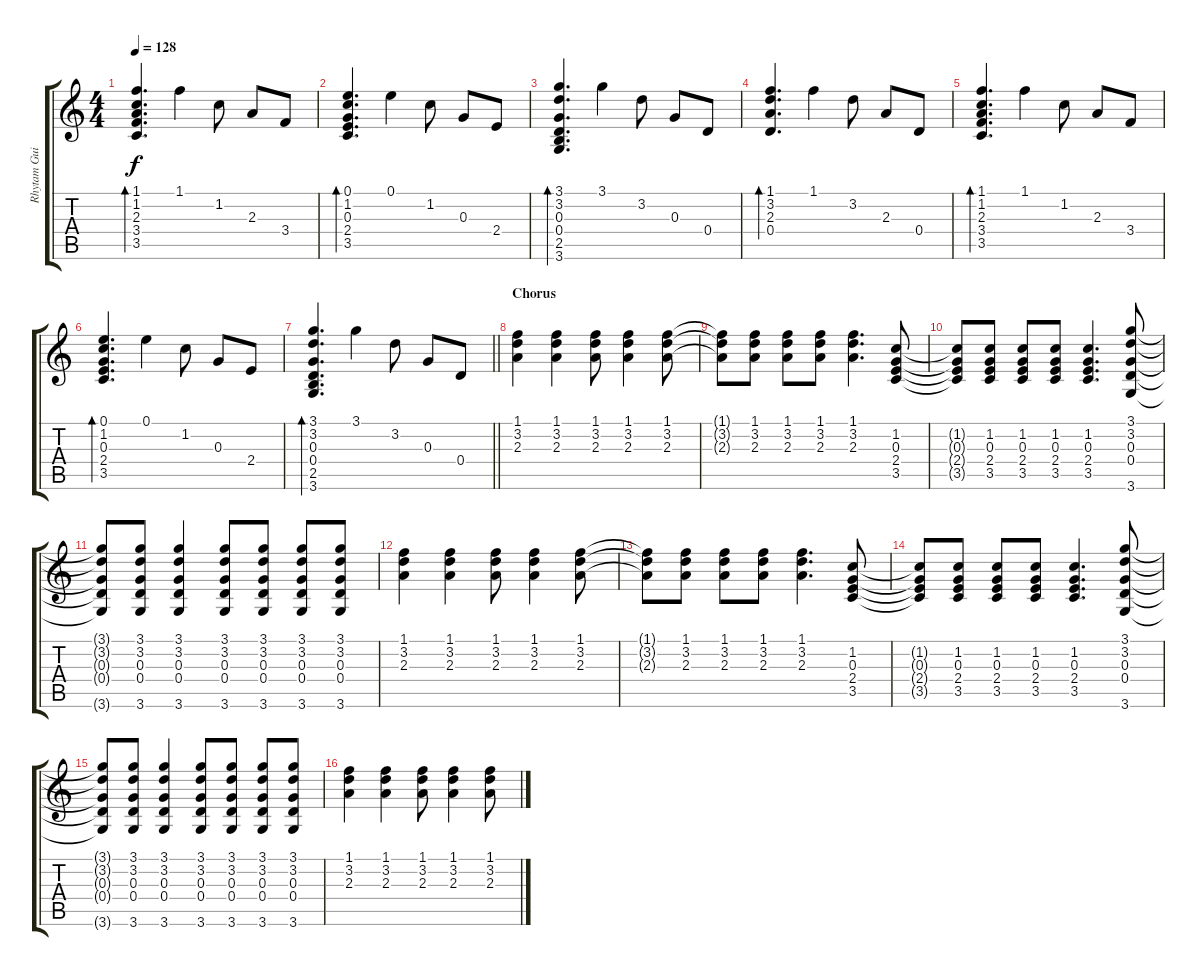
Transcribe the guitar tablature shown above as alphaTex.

\track ("Rhytam Guitar" "Rhytam Gui") {instrument electricguitarclean}
\staff {score tabs}
\tuning (E4 B3 G3 D3 A2 E2) {hide}
\ts (4 4)
\tempo 128
\clef g2
\ks c
(1.1 1.2 2.3 3.4 3.5).4{d bd 480 dy f} 1.1.4 1.2.8 2.3.8 3.4.8 |
(0.1 1.2 0.3 2.4 3.5).4{d bd 480} 0.1.4 1.2.8 0.3.8 2.4.8 |
(3.1 3.2 0.3 0.4 2.5 3.6).4{d bd 480} 3.1.4 3.2.8 0.3.8 0.4.8 |
(1.1 3.2 2.3 0.4).4{d bd 480} 1.1.4 3.2.8 2.3.8 0.4.8 |
(1.1 1.2 2.3 3.4 3.5).4{d bd 480} 1.1.4 1.2.8 2.3.8 3.4.8 |
(0.1 1.2 0.3 2.4 3.5).4{d bd 480} 0.1.4 1.2.8 0.3.8 2.4.8 |
\barLineRight lightlight
(3.1 3.2 0.3 0.4 2.5 3.6).4{d bd 480} 3.1.4 3.2.8 0.3.8 0.4.8 |
\section ("" "Chorus")
(1.1 3.2 2.3).4{volume 10 instrument overdrivenguitar} (1.1 3.2 2.3).4 (1.1 3.2 2.3).8 (1.1 3.2 2.3).4 (1.1 3.2 2.3).8 |
(1.1{t} 3.2{t} 2.3{t}).8 (1.1 3.2 2.3).8 (1.1 3.2 2.3).8 (1.1 3.2 2.3).8 (1.1 3.2 2.3).4{d} (1.2 0.3 2.4 3.5).8 |
(1.2{t} 0.3{t} 2.4{t} 3.5{t}).8 (1.2 0.3 2.4 3.5).8 (1.2 0.3 2.4 3.5).8 (1.2 0.3 2.4 3.5).8 (1.2 0.3 2.4 3.5).4{d} (3.1 3.2 0.3 0.4 3.6).8 |
(3.1{t} 3.2{t} 0.3{t} 0.4{t} 3.6{t}).8 (3.1 3.2 0.3 0.4 3.6).8 (3.1 3.2 0.3 0.4 3.6).4 (3.1 3.2 0.3 0.4 3.6).8 (3.1 3.2 0.3 0.4 3.6).8 (3.1 3.2 0.3 0.4 3.6).8 (3.1 3.2 0.3 0.4 3.6).8 |
(1.1 3.2 2.3).4{volume 10 instrument overdrivenguitar} (1.1 3.2 2.3).4 (1.1 3.2 2.3).8 (1.1 3.2 2.3).4 (1.1 3.2 2.3).8 |
(1.1{t} 3.2{t} 2.3{t}).8 (1.1 3.2 2.3).8 (1.1 3.2 2.3).8 (1.1 3.2 2.3).8 (1.1 3.2 2.3).4{d} (1.2 0.3 2.4 3.5).8 |
(1.2{t} 0.3{t} 2.4{t} 3.5{t}).8 (1.2 0.3 2.4 3.5).8 (1.2 0.3 2.4 3.5).8 (1.2 0.3 2.4 3.5).8 (1.2 0.3 2.4 3.5).4{d} (3.1 3.2 0.3 0.4 3.6).8 |
(3.1{t} 3.2{t} 0.3{t} 0.4{t} 3.6{t}).8 (3.1 3.2 0.3 0.4 3.6).8 (3.1 3.2 0.3 0.4 3.6).4 (3.1 3.2 0.3 0.4 3.6).8 (3.1 3.2 0.3 0.4 3.6).8 (3.1 3.2 0.3 0.4 3.6).8 (3.1 3.2 0.3 0.4 3.6).8 |
(1.1 3.2 2.3).4{volume 10 instrument overdrivenguitar} (1.1 3.2 2.3).4 (1.1 3.2 2.3).8 (1.1 3.2 2.3).4 (1.1 3.2 2.3).8
